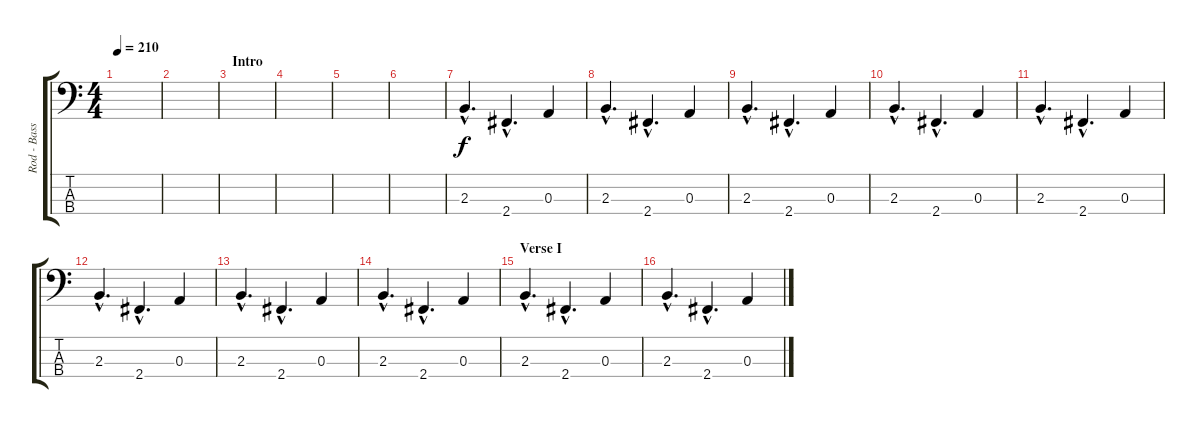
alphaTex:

\track ("Rod - Bass" "Rod - Bass") {instrument electricbasspick}
\staff {score tabs}
\tuning (G2 D2 A1 E1) {hide}
\ts (4 4)
\tempo 210
\clef f4
\ks c
|
|
\section ("" "Intro")
|
|
|
|
2.3{hac}.4{d} 2.4{hac}.4{d} 0.3.4 |
2.3{hac}.4{d} 2.4{hac}.4{d} 0.3.4 |
2.3{hac}.4{d} 2.4{hac}.4{d} 0.3.4 |
2.3{hac}.4{d} 2.4{hac}.4{d} 0.3.4 |
2.3{hac}.4{d} 2.4{hac}.4{d} 0.3.4 |
2.3{hac}.4{d} 2.4{hac}.4{d} 0.3.4 |
2.3{hac}.4{d} 2.4{hac}.4{d} 0.3.4 |
2.3{hac}.4{d} 2.4{hac}.4{d} 0.3.4 |
\section ("" "Verse I")
2.3{hac}.4{d} 2.4{hac}.4{d} 0.3.4 |
2.3{hac}.4{d} 2.4{hac}.4{d} 0.3.4
